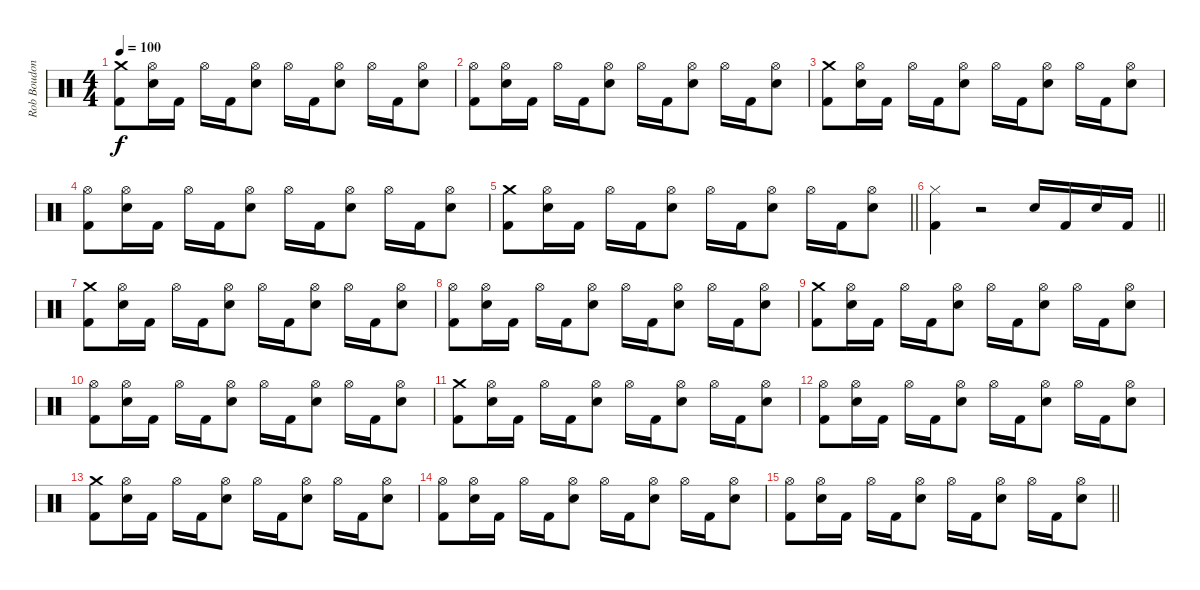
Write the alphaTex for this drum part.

\track ("Rob Boudon [Drums]" "Rob Boudon") {instrument percussion}
\staff {score}
\articulation defaults
\ts (4 4)
\tempo 100
\clef neutral
\ks c
("Crash medium (hit)" "Kick (hit) 2").8{dy f} ("Hi-Hat (open)" "Electric Snare (hit)").16 "Kick (hit) 2".16 "Hi-Hat (open)".16 "Kick (hit) 2".16 ("Hi-Hat (open)" "Electric Snare (hit)").8 "Hi-Hat (open)".16 "Kick (hit) 2".16 ("Hi-Hat (open)" "Electric Snare (hit)").8 "Hi-Hat (open)".16 "Kick (hit) 2".16 ("Hi-Hat (open)" "Electric Snare (hit)").8 |
("Hi-Hat (open)" "Kick (hit) 2").8 ("Hi-Hat (open)" "Electric Snare (hit)").16 "Kick (hit) 2".16 "Hi-Hat (open)".16 "Kick (hit) 2".16 ("Hi-Hat (open)" "Electric Snare (hit)").8 "Hi-Hat (open)".16 "Kick (hit) 2".16 ("Hi-Hat (open)" "Electric Snare (hit)").8 "Hi-Hat (open)".16 "Kick (hit) 2".16 ("Hi-Hat (open)" "Electric Snare (hit)").8 |
("Crash medium (hit)" "Kick (hit) 2").8 ("Hi-Hat (open)" "Electric Snare (hit)").16 "Kick (hit) 2".16 "Hi-Hat (open)".16 "Kick (hit) 2".16 ("Hi-Hat (open)" "Electric Snare (hit)").8 "Hi-Hat (open)".16 "Kick (hit) 2".16 ("Hi-Hat (open)" "Electric Snare (hit)").8 "Hi-Hat (open)".16 "Kick (hit) 2".16 ("Hi-Hat (open)" "Electric Snare (hit)").8 |
("Hi-Hat (open)" "Kick (hit) 2").8 ("Hi-Hat (open)" "Electric Snare (hit)").16 "Kick (hit) 2".16 "Hi-Hat (open)".16 "Kick (hit) 2".16 ("Hi-Hat (open)" "Electric Snare (hit)").8 "Hi-Hat (open)".16 "Kick (hit) 2".16 ("Hi-Hat (open)" "Electric Snare (hit)").8 "Hi-Hat (open)".16 "Kick (hit) 2".16 ("Hi-Hat (open)" "Electric Snare (hit)").8 |
\barLineRight lightlight
("Crash medium (hit)" "Kick (hit) 2").8 ("Hi-Hat (open)" "Electric Snare (hit)").16 "Kick (hit) 2".16 "Hi-Hat (open)".16 "Kick (hit) 2".16 ("Hi-Hat (open)" "Electric Snare (hit)").8 "Hi-Hat (open)".16 "Kick (hit) 2".16 ("Hi-Hat (open)" "Electric Snare (hit)").8 "Hi-Hat (open)".16 "Kick (hit) 2".16 ("Hi-Hat (open)" "Electric Snare (hit)").8 |
\barLineRight lightlight
("Hi-Hat (closed)" "Kick (hit) 2").4 r.2 "Electric Snare (hit)".16 "Kick (hit) 2".16 "Electric Snare (hit)".16 "Kick (hit) 2".16 |
("Crash medium (hit)" "Kick (hit) 2").8 ("Hi-Hat (open)" "Electric Snare (hit)").16 "Kick (hit) 2".16 "Hi-Hat (open)".16 "Kick (hit) 2".16 ("Hi-Hat (open)" "Electric Snare (hit)").8 "Hi-Hat (open)".16 "Kick (hit) 2".16 ("Hi-Hat (open)" "Electric Snare (hit)").8 "Hi-Hat (open)".16 "Kick (hit) 2".16 ("Hi-Hat (open)" "Electric Snare (hit)").8 |
("Hi-Hat (open)" "Kick (hit) 2").8 ("Hi-Hat (open)" "Electric Snare (hit)").16 "Kick (hit) 2".16 "Hi-Hat (open)".16 "Kick (hit) 2".16 ("Hi-Hat (open)" "Electric Snare (hit)").8 "Hi-Hat (open)".16 "Kick (hit) 2".16 ("Hi-Hat (open)" "Electric Snare (hit)").8 "Hi-Hat (open)".16 "Kick (hit) 2".16 ("Hi-Hat (open)" "Electric Snare (hit)").8 |
("Crash medium (hit)" "Kick (hit) 2").8 ("Hi-Hat (open)" "Electric Snare (hit)").16 "Kick (hit) 2".16 "Hi-Hat (open)".16 "Kick (hit) 2".16 ("Hi-Hat (open)" "Electric Snare (hit)").8 "Hi-Hat (open)".16 "Kick (hit) 2".16 ("Hi-Hat (open)" "Electric Snare (hit)").8 "Hi-Hat (open)".16 "Kick (hit) 2".16 ("Hi-Hat (open)" "Electric Snare (hit)").8 |
("Hi-Hat (open)" "Kick (hit) 2").8 ("Hi-Hat (open)" "Electric Snare (hit)").16 "Kick (hit) 2".16 "Hi-Hat (open)".16 "Kick (hit) 2".16 ("Hi-Hat (open)" "Electric Snare (hit)").8 "Hi-Hat (open)".16 "Kick (hit) 2".16 ("Hi-Hat (open)" "Electric Snare (hit)").8 "Hi-Hat (open)".16 "Kick (hit) 2".16 ("Hi-Hat (open)" "Electric Snare (hit)").8 |
("Crash medium (hit)" "Kick (hit) 2").8 ("Hi-Hat (open)" "Electric Snare (hit)").16 "Kick (hit) 2".16 "Hi-Hat (open)".16 "Kick (hit) 2".16 ("Hi-Hat (open)" "Electric Snare (hit)").8 "Hi-Hat (open)".16 "Kick (hit) 2".16 ("Hi-Hat (open)" "Electric Snare (hit)").8 "Hi-Hat (open)".16 "Kick (hit) 2".16 ("Hi-Hat (open)" "Electric Snare (hit)").8 |
("Hi-Hat (open)" "Kick (hit) 2").8 ("Hi-Hat (open)" "Electric Snare (hit)").16 "Kick (hit) 2".16 "Hi-Hat (open)".16 "Kick (hit) 2".16 ("Hi-Hat (open)" "Electric Snare (hit)").8 "Hi-Hat (open)".16 "Kick (hit) 2".16 ("Hi-Hat (open)" "Electric Snare (hit)").8 "Hi-Hat (open)".16 "Kick (hit) 2".16 ("Hi-Hat (open)" "Electric Snare (hit)").8 |
("Crash medium (hit)" "Kick (hit) 2").8 ("Hi-Hat (open)" "Electric Snare (hit)").16 "Kick (hit) 2".16 "Hi-Hat (open)".16 "Kick (hit) 2".16 ("Hi-Hat (open)" "Electric Snare (hit)").8 "Hi-Hat (open)".16 "Kick (hit) 2".16 ("Hi-Hat (open)" "Electric Snare (hit)").8 "Hi-Hat (open)".16 "Kick (hit) 2".16 ("Hi-Hat (open)" "Electric Snare (hit)").8 |
("Hi-Hat (open)" "Kick (hit) 2").8 ("Hi-Hat (open)" "Electric Snare (hit)").16 "Kick (hit) 2".16 "Hi-Hat (open)".16 "Kick (hit) 2".16 ("Hi-Hat (open)" "Electric Snare (hit)").8 "Hi-Hat (open)".16 "Kick (hit) 2".16 ("Hi-Hat (open)" "Electric Snare (hit)").8 "Hi-Hat (open)".16 "Kick (hit) 2".16 ("Hi-Hat (open)" "Electric Snare (hit)").8 |
\barLineRight lightlight
("Hi-Hat (open)" "Kick (hit) 2").8 ("Hi-Hat (open)" "Electric Snare (hit)").16 "Kick (hit) 2".16 "Hi-Hat (open)".16 "Kick (hit) 2".16 ("Hi-Hat (open)" "Electric Snare (hit)").8 "Hi-Hat (open)".16 "Kick (hit) 2".16 ("Hi-Hat (open)" "Electric Snare (hit)").8 "Hi-Hat (open)".16 "Kick (hit) 2".16 ("Hi-Hat (open)" "Electric Snare (hit)").8
